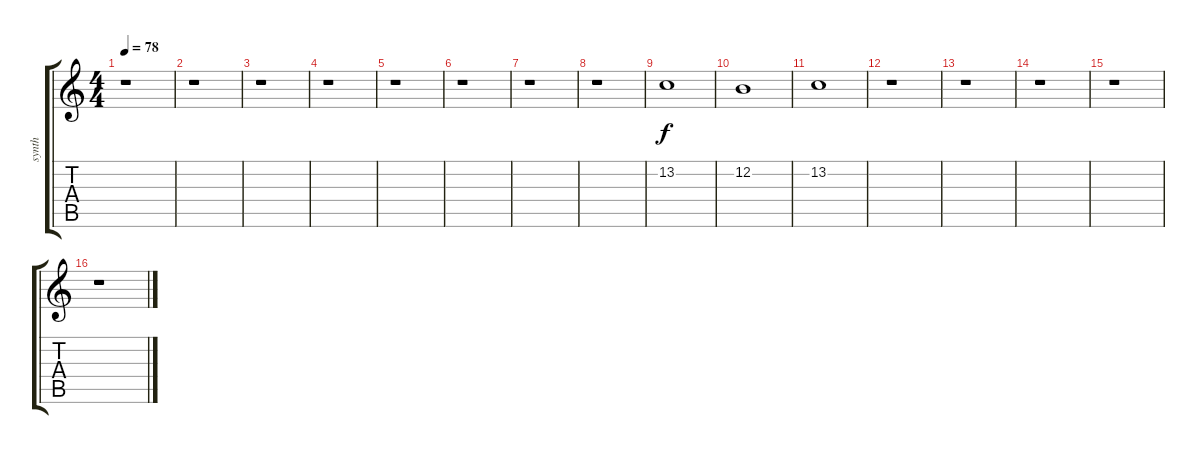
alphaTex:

\track ("synth" "synth") {instrument musicbox}
\staff {score tabs}
\tuning (E4 B3 G3 D3 A2 E2) {hide}
\ts (4 4)
\tempo 78
\clef g2
\ks c
r.1{dy f instrument musicbox} |
r.1 |
r.1 |
r.1 |
r.1 |
r.1 |
r.1 |
r.1 |
13.2.1 |
12.2.1 |
13.2.1 |
r.1 |
r.1 |
r.1 |
r.1 |
r.1
